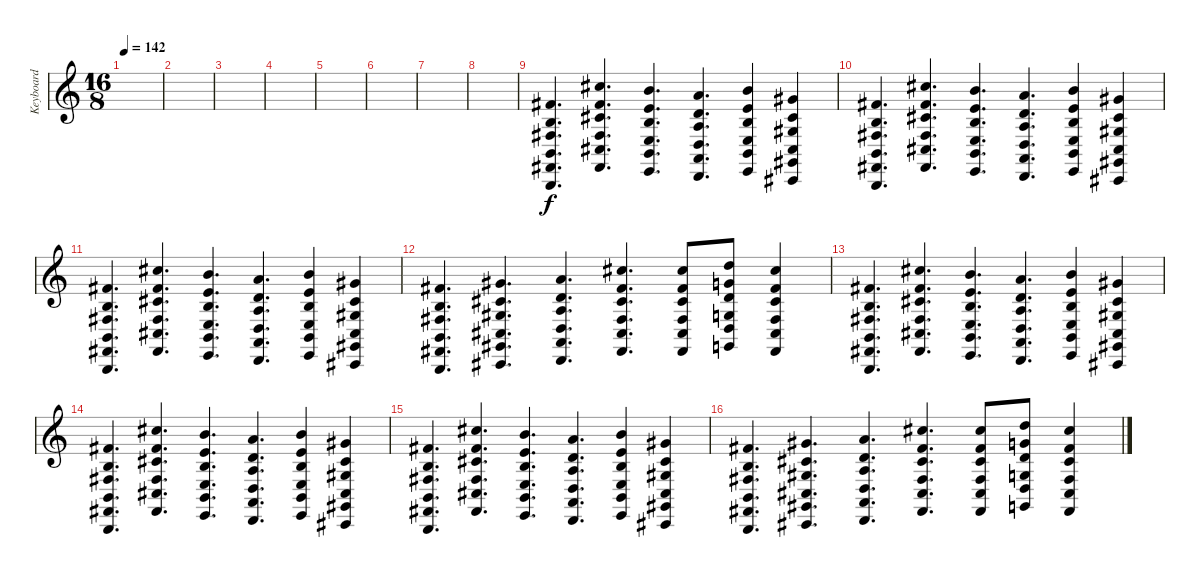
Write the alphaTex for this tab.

\track ("Keyboard" "Keyboard") {instrument drawbarorgan}
\staff {score}
\tuning (B3 Ab3 E3 B2 Gb2 B1) {hide}
\ts (16 8)
\tempo 142
\clef g2
\ks c
|
|
|
|
|
|
|
|
(7.1 3.2 2.3 0.4 0.5 0.6).4{d} (14.1 10.2 9.3 7.4 7.5 7.6).4{d} (12.1 8.2 7.3 5.4 5.5 5.6).4{d} (10.1 6.2 5.3 3.4 3.5 3.6).4{d} (12.1 8.2 7.3 5.4 5.5 5.6).4 (9.1 5.2 4.3 2.4 2.5 2.6).4 |
(7.1 3.2 2.3 0.4 0.5 0.6).4{d} (14.1 10.2 9.3 7.4 7.5 7.6).4{d} (12.1 8.2 7.3 5.4 5.5 5.6).4{d} (10.1 6.2 5.3 3.4 3.5 3.6).4{d} (12.1 8.2 7.3 5.4 5.5 5.6).4 (9.1 5.2 4.3 2.4 2.5 2.6).4 |
(7.1 3.2 2.3 0.4 0.5 0.6).4{d} (14.1 10.2 9.3 7.4 7.5 7.6).4{d} (12.1 8.2 7.3 5.4 5.5 5.6).4{d} (10.1 6.2 5.3 3.4 3.5 3.6).4{d} (12.1 8.2 7.3 5.4 5.5 5.6).4 (9.1 5.2 4.3 2.4 2.5 2.6).4 |
(7.1 3.2 2.3 0.4 0.5 0.6).4{d} (9.1 5.2 4.3 2.4 2.5 2.6).4{d} (10.1 6.2 5.3 3.4 3.5 3.6).4{d} (14.1 10.2 9.3 7.4 7.5 7.6).4{d} (14.1 10.2 9.3 7.4 7.5 7.6).8 (15.1 11.2 10.3 8.4 8.5 8.6).8 (14.1 10.2 9.3 7.4 7.5 7.6).4 |
(7.1 3.2 2.3 0.4 0.5 0.6).4{d} (14.1 10.2 9.3 7.4 7.5 7.6).4{d} (12.1 8.2 7.3 5.4 5.5 5.6).4{d} (10.1 6.2 5.3 3.4 3.5 3.6).4{d} (12.1 8.2 7.3 5.4 5.5 5.6).4 (9.1 5.2 4.3 2.4 2.5 2.6).4 |
(7.1 3.2 2.3 0.4 0.5 0.6).4{d} (14.1 10.2 9.3 7.4 7.5 7.6).4{d} (12.1 8.2 7.3 5.4 5.5 5.6).4{d} (10.1 6.2 5.3 3.4 3.5 3.6).4{d} (12.1 8.2 7.3 5.4 5.5 5.6).4 (9.1 5.2 4.3 2.4 2.5 2.6).4 |
(7.1 3.2 2.3 0.4 0.5 0.6).4{d} (14.1 10.2 9.3 7.4 7.5 7.6).4{d} (12.1 8.2 7.3 5.4 5.5 5.6).4{d} (10.1 6.2 5.3 3.4 3.5 3.6).4{d} (12.1 8.2 7.3 5.4 5.5 5.6).4 (9.1 5.2 4.3 2.4 2.5 2.6).4 |
(7.1 3.2 2.3 0.4 0.5 0.6).4{d} (9.1 5.2 4.3 2.4 2.5 2.6).4{d} (10.1 6.2 5.3 3.4 3.5 3.6).4{d} (14.1 10.2 9.3 7.4 7.5 7.6).4{d} (14.1 10.2 9.3 7.4 7.5 7.6).8 (15.1 11.2 10.3 8.4 8.5 8.6).8 (14.1 10.2 9.3 7.4 7.5 7.6).4
